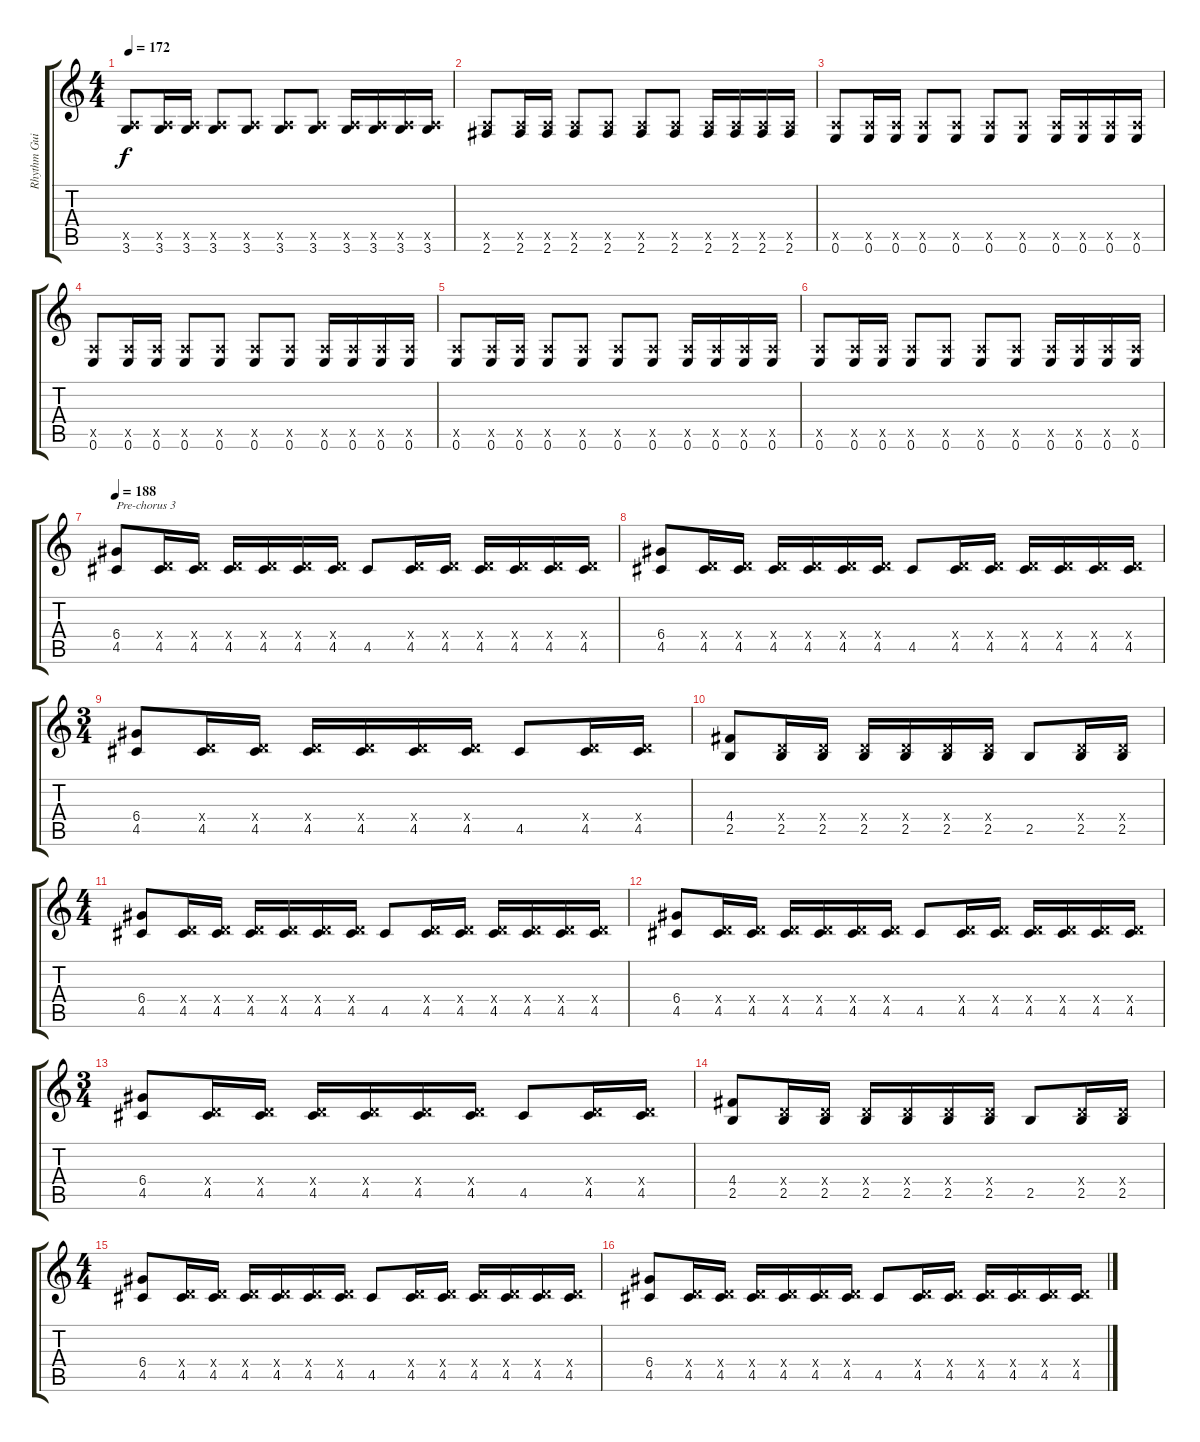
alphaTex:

\track ("Rhythm Guitar 1" "Rhythm Gui") {instrument distortionguitar}
\staff {score tabs}
\tuning (E4 B3 G3 D3 A2 E2) {hide}
\ts (4 4)
\tempo 172
\clef g2
\ks c
(0.5{x} 3.6).8{dy f} (0.5{x} 3.6).16 (0.5{x} 3.6).16 (0.5{x} 3.6).8 (0.5{x} 3.6).8 (0.5{x} 3.6).8 (0.5{x} 3.6).8 (0.5{x} 3.6).16 (0.5{x} 3.6).16 (0.5{x} 3.6).16 (0.5{x} 3.6).16 |
(0.5{x} 2.6).8 (0.5{x} 2.6).16 (0.5{x} 2.6).16 (0.5{x} 2.6).8 (0.5{x} 2.6).8 (0.5{x} 2.6).8 (0.5{x} 2.6).8 (0.5{x} 2.6).16 (0.5{x} 2.6).16 (0.5{x} 2.6).16 (0.5{x} 2.6).16 |
(0.5{x} 0.6).8 (0.5{x} 0.6).16 (0.5{x} 0.6).16 (0.5{x} 0.6).8 (0.5{x} 0.6).8 (0.5{x} 0.6).8 (0.5{x} 0.6).8 (0.5{x} 0.6).16 (0.5{x} 0.6).16 (0.5{x} 0.6).16 (0.5{x} 0.6).16 |
(0.5{x} 0.6).8 (0.5{x} 0.6).16 (0.5{x} 0.6).16 (0.5{x} 0.6).8 (0.5{x} 0.6).8 (0.5{x} 0.6).8 (0.5{x} 0.6).8 (0.5{x} 0.6).16 (0.5{x} 0.6).16 (0.5{x} 0.6).16 (0.5{x} 0.6).16 |
(0.5{x} 0.6).8 (0.5{x} 0.6).16 (0.5{x} 0.6).16 (0.5{x} 0.6).8 (0.5{x} 0.6).8 (0.5{x} 0.6).8 (0.5{x} 0.6).8 (0.5{x} 0.6).16 (0.5{x} 0.6).16 (0.5{x} 0.6).16 (0.5{x} 0.6).16 |
(0.5{x} 0.6).8 (0.5{x} 0.6).16 (0.5{x} 0.6).16 (0.5{x} 0.6).8 (0.5{x} 0.6).8 (0.5{x} 0.6).8 (0.5{x} 0.6).8 (0.5{x} 0.6).16 (0.5{x} 0.6).16 (0.5{x} 0.6).16 (0.5{x} 0.6).16 |
\tempo 188
(6.4 4.5).8{txt "Pre-chorus 3"} (0.4{x} 4.5).16 (0.4{x} 4.5).16 (0.4{x} 4.5).16 (0.4{x} 4.5).16 (0.4{x} 4.5).16 (0.4{x} 4.5).16 4.5.8 (0.4{x} 4.5).16 (0.4{x} 4.5).16 (0.4{x} 4.5).16 (0.4{x} 4.5).16 (0.4{x} 4.5).16 (0.4{x} 4.5).16 |
(6.4 4.5).8 (0.4{x} 4.5).16 (0.4{x} 4.5).16 (0.4{x} 4.5).16 (0.4{x} 4.5).16 (0.4{x} 4.5).16 (0.4{x} 4.5).16 4.5.8 (0.4{x} 4.5).16 (0.4{x} 4.5).16 (0.4{x} 4.5).16 (0.4{x} 4.5).16 (0.4{x} 4.5).16 (0.4{x} 4.5).16 |
\ts (3 4)
(6.4 4.5).8 (0.4{x} 4.5).16 (0.4{x} 4.5).16 (0.4{x} 4.5).16 (0.4{x} 4.5).16 (0.4{x} 4.5).16 (0.4{x} 4.5).16 4.5.8 (0.4{x} 4.5).16 (0.4{x} 4.5).16 |
(4.4 2.5).8 (0.4{x} 2.5).16 (0.4{x} 2.5).16 (0.4{x} 2.5).16 (0.4{x} 2.5).16 (0.4{x} 2.5).16 (0.4{x} 2.5).16 2.5.8 (0.4{x} 2.5).16 (0.4{x} 2.5).16 |
\ts (4 4)
(6.4 4.5).8 (0.4{x} 4.5).16 (0.4{x} 4.5).16 (0.4{x} 4.5).16 (0.4{x} 4.5).16 (0.4{x} 4.5).16 (0.4{x} 4.5).16 4.5.8 (0.4{x} 4.5).16 (0.4{x} 4.5).16 (0.4{x} 4.5).16 (0.4{x} 4.5).16 (0.4{x} 4.5).16 (0.4{x} 4.5).16 |
(6.4 4.5).8 (0.4{x} 4.5).16 (0.4{x} 4.5).16 (0.4{x} 4.5).16 (0.4{x} 4.5).16 (0.4{x} 4.5).16 (0.4{x} 4.5).16 4.5.8 (0.4{x} 4.5).16 (0.4{x} 4.5).16 (0.4{x} 4.5).16 (0.4{x} 4.5).16 (0.4{x} 4.5).16 (0.4{x} 4.5).16 |
\ts (3 4)
(6.4 4.5).8 (0.4{x} 4.5).16 (0.4{x} 4.5).16 (0.4{x} 4.5).16 (0.4{x} 4.5).16 (0.4{x} 4.5).16 (0.4{x} 4.5).16 4.5.8 (0.4{x} 4.5).16 (0.4{x} 4.5).16 |
(4.4 2.5).8 (0.4{x} 2.5).16 (0.4{x} 2.5).16 (0.4{x} 2.5).16 (0.4{x} 2.5).16 (0.4{x} 2.5).16 (0.4{x} 2.5).16 2.5.8 (0.4{x} 2.5).16 (0.4{x} 2.5).16 |
\ts (4 4)
(6.4 4.5).8 (0.4{x} 4.5).16 (0.4{x} 4.5).16 (0.4{x} 4.5).16 (0.4{x} 4.5).16 (0.4{x} 4.5).16 (0.4{x} 4.5).16 4.5.8 (0.4{x} 4.5).16 (0.4{x} 4.5).16 (0.4{x} 4.5).16 (0.4{x} 4.5).16 (0.4{x} 4.5).16 (0.4{x} 4.5).16 |
(6.4 4.5).8 (0.4{x} 4.5).16 (0.4{x} 4.5).16 (0.4{x} 4.5).16 (0.4{x} 4.5).16 (0.4{x} 4.5).16 (0.4{x} 4.5).16 4.5.8 (0.4{x} 4.5).16 (0.4{x} 4.5).16 (0.4{x} 4.5).16 (0.4{x} 4.5).16 (0.4{x} 4.5).16 (0.4{x} 4.5).16
